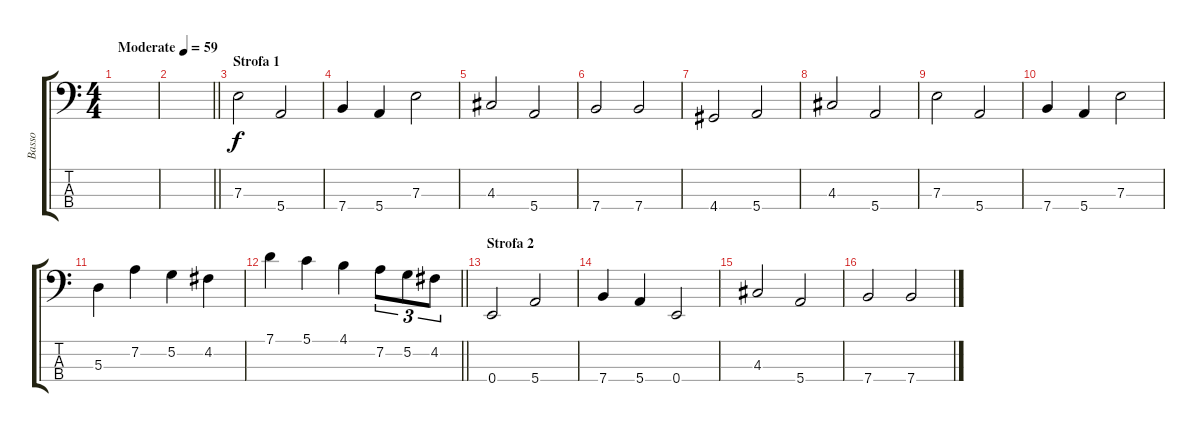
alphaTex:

\track ("Basso" "Basso") {instrument electricbassfinger}
\staff {score tabs}
\tuning (G2 D2 A1 E1) {hide}
\ts (4 4)
\tempo (59 "Moderate")
\clef f4
\ks c
|
\barLineRight lightlight
|
\section ("" "Strofa 1")
7.3.2 5.4.2 |
7.4.4 5.4.4 7.3.2 |
4.3.2 5.4.2 |
7.4.2 7.4.2 |
4.4.2 5.4.2 |
4.3.2 5.4.2 |
7.3.2 5.4.2 |
7.4.4 5.4.4 7.3.2 |
5.3.4 7.2.4 5.2.4 4.2.4 |
\barLineRight lightlight
7.1.4 5.1.4 4.1.4 7.2.8{tu (3 2)} 5.2.8{tu (3 2)} 4.2.8{tu (3 2)} |
\section ("" "Strofa 2")
0.4.2 5.4.2 |
7.4.4 5.4.4 0.4.2 |
4.3.2 5.4.2 |
7.4.2 7.4.2
